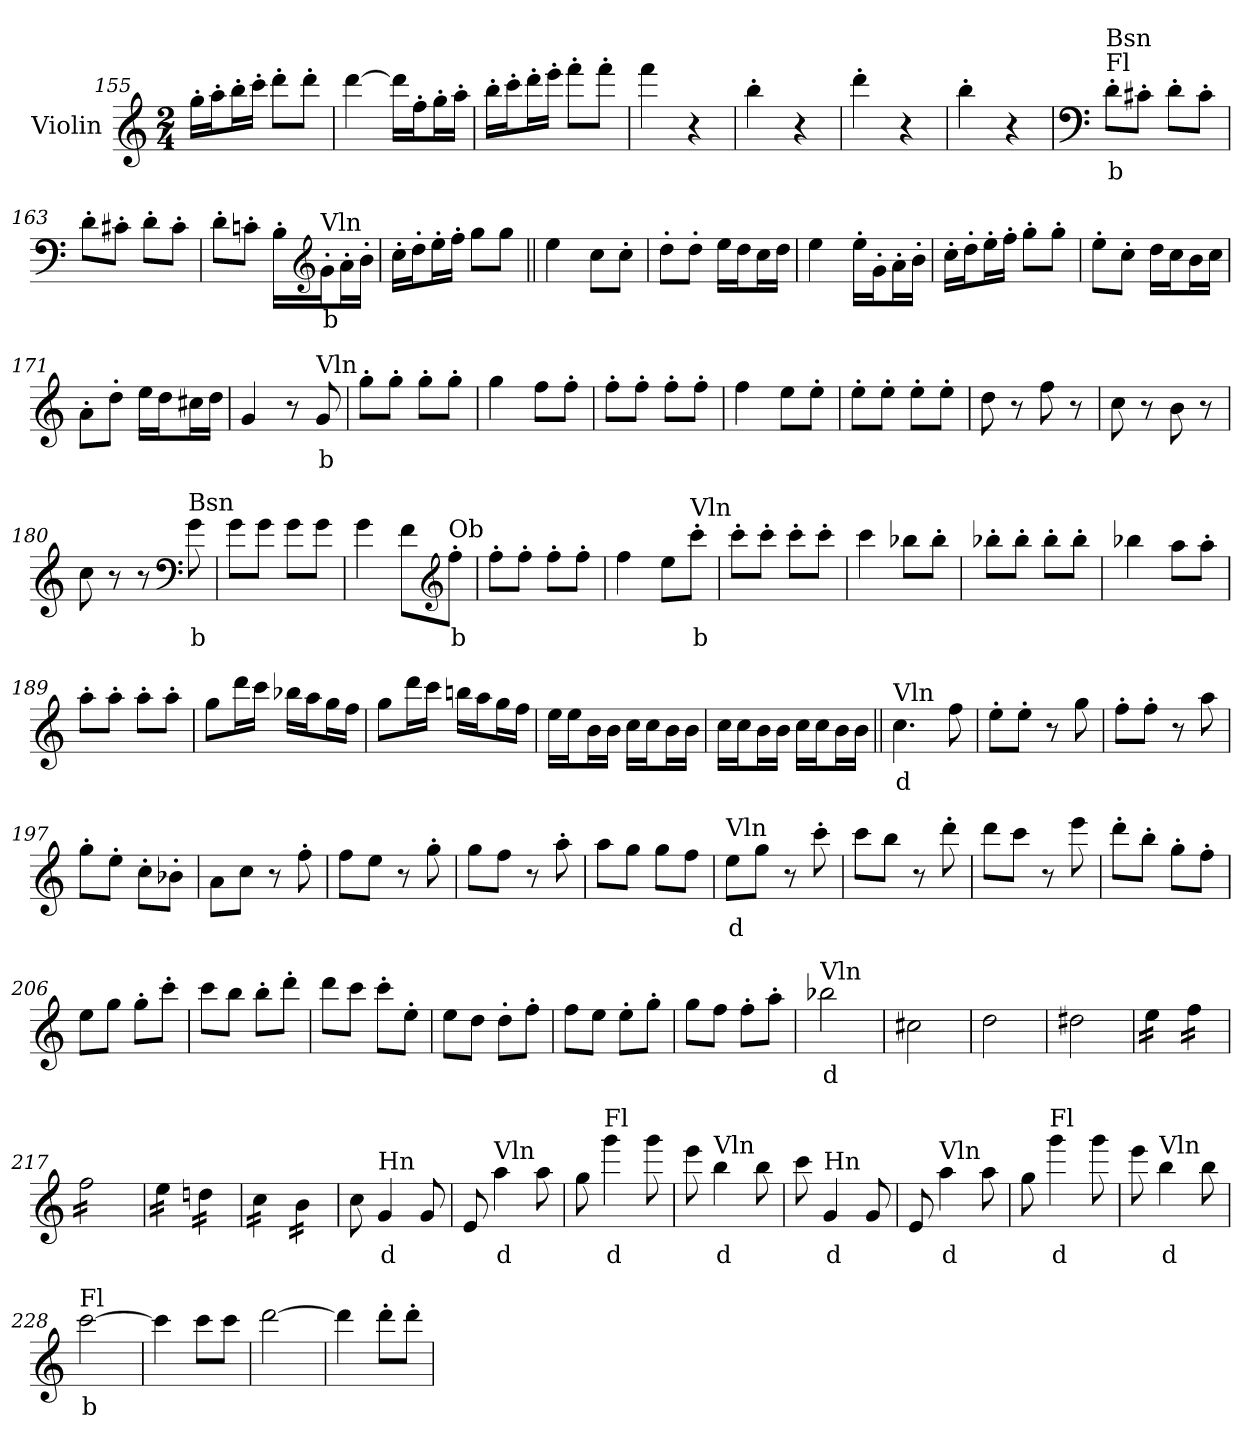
**kern	**text
*part1	*part1
*staff1	*staff1
*I"Violin	*
*I'Vln	*
*clefG2	*
*k[]	*
*M2/4	*
=155	=155
16gg'\LL	.
16aa'\J	.
16bb'\L	.
16ccc'\JJ	.
8ddd'\L	.
8ddd'\J	.
=156	=156
[4ddd	.
16ddd\LL]	.
16ff'\J	.
16gg'\L	.
16aa'\JJ	.
=157	=157
16bb'\LL	.
16ccc'\J	.
16ddd'\L	.
16eee'\JJ	.
8fff'\L	.
8fff'\J	.
=158	=158
4fff	.
4r	.
!!LO:PB:g=z
=159	=159
4bb'\	.
4r	.
=160	=160
4ddd'\	.
4r	.
=161	=161
4bb'\	.
4r	.
=162	=162
*clefF4	*
!LO:TX:a:t=Fl	!
!LO:TX:a:t=Bsn	!
!	!LO:LY:b:color=#FF0000
8d'\L	b
8c#X'\J	.
8d'\L	.
8c#'\J	.
=163	=163
8d'\L	.
8c#X'\J	.
8d'\L	.
8c#'\J	.
=164	=164
8d'\L	.
8cn'\J	.
16B'\LL	.
*clefG2	*
!LO:TX:a:t=Vln	!
!	!LO:LY:b:color=#FF0000
16g'\J	b
16a'\L	.
16b'\JJ	.
=165	=165
16cc'\LL	.
16dd'\J	.
16ee'\L	.
16ff'\JJ	.
8gg\L	.
8gg\J	.
=166||	=166||
4ee	.
8cc\L	.
8cc'\J	.
=167	=167
8dd'\L	.
8dd'\J	.
16ee\LL	.
16dd\J	.
16cc\L	.
16dd\JJ	.
=168	=168
4ee	.
16ee'\LL	.
16g'\J	.
16a'\L	.
16b'\JJ	.
!!LO:PB:g=z
=169	=169
16cc'\LL	.
16dd'\J	.
16ee'\L	.
16ff'\JJ	.
8gg'\L	.
8gg'\J	.
=170	=170
8ee'\L	.
8cc'\J	.
16dd\LL	.
16cc\J	.
16b\L	.
16cc\JJ	.
=171	=171
8a'\L	.
8dd'\J	.
16ee\LL	.
16dd\J	.
16cc#X\L	.
16dd\JJ	.
=172	=172
4g	.
8r	.
!LO:TX:a:t=Vln	!
!	!LO:LY:b:color=#FF0000
8g	b
=173	=173
8gg'\L	.
8gg'\J	.
8gg'\L	.
8gg'\J	.
=174	=174
4gg	.
8ff\L	.
8ff'\J	.
=175	=175
8ff'\L	.
8ff'\J	.
8ff'\L	.
8ff'\J	.
=176	=176
4ff	.
8ee\L	.
8ee'\J	.
=177	=177
8ee'\L	.
8ee'\J	.
8ee'\L	.
8ee'\J	.
=178	=178
8dd	.
8r	.
8ff	.
8r	.
=179	=179
8cc	.
8r	.
8b	.
8r	.
=180	=180
8cc	.
8r	.
8r	.
*clefF4	*
!LO:TX:a:t=Bsn	!
!	!LO:LY:b:color=#FF0000
8g	b
!!LO:PB:g=z
=181	=181
8g\L	.
8g\J	.
8g\L	.
8g\J	.
=182	=182
4g	.
8f\L	.
*clefG2	*
!LO:TX:a:t=Ob	!
!	!LO:LY:b:color=#FF0000
8ff'\J	b
=183	=183
8ff'\L	.
8ff'\J	.
8ff'\L	.
8ff'\J	.
=184	=184
4ff	.
8ee\L	.
!LO:TX:a:t=Vln	!
!	!LO:LY:b:color=#FF0000
8ccc'\J	b
=185	=185
8ccc'\L	.
8ccc'\J	.
8ccc'\L	.
8ccc'\J	.
=186	=186
4ccc	.
8bb-X\L	.
8bb-'\J	.
=187	=187
8bb-X'\L	.
8bb-'\J	.
8bb-'\L	.
8bb-'\J	.
=188	=188
4bb-X	.
8aa\L	.
8aa'\J	.
=189	=189
8aa'\L	.
8aa'\J	.
8aa'\L	.
8aa'\J	.
=190	=190
8gg\L	.
16ddd\L	.
16ccc\JJ	.
16bb-X\LL	.
16aa\J	.
16gg\L	.
16ff\JJ	.
!!LO:PB:g=z
=191	=191
8gg\L	.
16ddd\L	.
16ccc\JJ	.
16bbn\LL	.
16aa\J	.
16gg\L	.
16ff\JJ	.
=192	=192
16ee\LL	.
16ee\J	.
16b\L	.
16b\JJ	.
16cc\LL	.
16cc\J	.
16b\L	.
16b\JJ	.
=193	=193
16cc\LL	.
16cc\J	.
16b\L	.
16b\JJ	.
16cc\LL	.
16cc\J	.
16b\L	.
16b\JJ	.
=194||	=194||
!LO:TX:a:t=Vln	!
!	!LO:LY:b:color=#FF0000
4.cc	d
8ff	.
=195	=195
8ee'\L	.
8ee'\J	.
8r	.
8gg	.
=196	=196
8ff'\L	.
8ff'\J	.
8r	.
8aa	.
=197	=197
8gg'\L	.
8ee'\J	.
8cc'\L	.
8b-X'\J	.
=198	=198
8a\L	.
8cc\J	.
8r	.
8ff'	.
=199	=199
8ff\L	.
8ee\J	.
8r	.
8gg'	.
=200	=200
8gg\L	.
8ff\J	.
8r	.
8aa'	.
=201	=201
8aa\L	.
8gg\J	.
8gg\L	.
8ff\J	.
!!LO:PB:g=z
=202	=202
!LO:TX:a:t=Vln	!
!	!LO:LY:b:color=#FF0000
8ee\L	d
8gg\J	.
8r	.
8ccc'	.
=203	=203
8ccc\L	.
8bb\J	.
8r	.
8ddd'	.
=204	=204
8ddd\L	.
8ccc\J	.
8r	.
8eee	.
=205	=205
8ddd'\L	.
8bb'\J	.
8gg'\L	.
8ff'\J	.
=206	=206
8ee\L	.
8gg\J	.
8gg'\L	.
8ccc'\J	.
=207	=207
8ccc\L	.
8bb\J	.
8bb'\L	.
8ddd'\J	.
=208	=208
8ddd\L	.
8ccc\J	.
8ccc'\L	.
8ee'\J	.
=209	=209
8ee\L	.
8dd\J	.
8dd'\L	.
8ff'\J	.
=210	=210
8ff\L	.
8ee\J	.
8ee'\L	.
8gg'\J	.
=211	=211
8gg\L	.
8ff\J	.
8ff'\L	.
8aa'\J	.
=212	=212
!LO:TX:a:t=Vln	!
!	!LO:LY:b:color=#FF0000
2bb-X	d
=213	=213
2cc#X	.
=214	=214
2dd	.
!!LO:PB:g=z
=215	=215
2dd#X	.
=216	=216
*tremolo	*
16eeLL	.
16ee	.
16ee	.
16eeJJ	.
16ffLL	.
16ff	.
16ff	.
16ffJJ	.
=217	=217
16ffLL	.
16ff	.
16ff	.
16ff	.
16ff	.
16ff	.
16ff	.
16ffJJ	.
=218	=218
16eeLL	.
16ee	.
16ee	.
16eeJJ	.
16ddnLL	.
16ddn	.
16ddn	.
16ddnJJ	.
=219	=219
16ccLL	.
16cc	.
16cc	.
16ccJJ	.
16bLL	.
16b	.
16b	.
16bJJ	.
*Xtremolo	*
=220	=220
8cc	.
!LO:TX:a:t=Hn	!
!	!LO:LY:b:color=#FF0000
4g	d
8g	.
=221	=221
8e	.
!LO:TX:a:t=Vln	!
!	!LO:LY:b:color=#FF0000
4aa\	d
8aa\	.
=222	=222
8gg\	.
!LO:TX:a:t=Fl	!
!	!LO:LY:b:color=#FF0000
4ggg	d
8ggg	.
=223	=223
8eee	.
!LO:TX:a:t=Vln	!
!	!LO:LY:b:color=#FF0000
4bb\	d
8bb\	.
=224	=224
8ccc\	.
!LO:TX:a:t=Hn	!
!	!LO:LY:b:color=#FF0000
4g	d
8g	.
=225	=225
8e	.
!LO:TX:a:t=Vln	!
!	!LO:LY:b:color=#FF0000
4aa\	d
8aa\	.
=226	=226
8gg\	.
!LO:TX:a:t=Fl	!
!	!LO:LY:b:color=#FF0000
4ggg	d
8ggg	.
!!LO:PB:g=z
=227	=227
8eee	.
!LO:TX:a:t=Vln	!
!	!LO:LY:b:color=#FF0000
4bb\	d
8bb\	.
=228	=228
!LO:TX:a:t=Fl	!
!	!LO:LY:b:color=#FF0000
[2ccc	b
=229	=229
4ccc]	.
8ccc\L	.
8ccc\J	.
=230	=230
[2ddd	.
=231	=231
4ddd]	.
8ddd'\L	.
8ddd'\J	.
=	=
*-	*-
